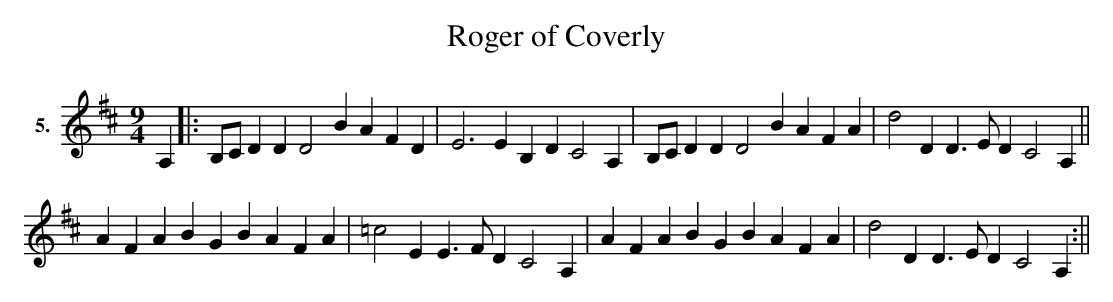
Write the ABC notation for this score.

X:1
T:Roger of Coverly
M:9/4
L:1/8
K:D
V:1 clef=treble name="5."
[V:1] A,2|:B,C D2 D2 D4 B2 A2F2D2|E6 E2B,2D2 C4A,2|B,CD2D2 D4B2 A2F2A2|d4D2 D3ED2 C4A,2||
A2F2A2 B2G2B2 A2F2A2|=c4E2 E3FD2 C4A,2|A2F2A2 B2G2B2 A2F2A2|d4D2 D3ED2 C4A,2:||
